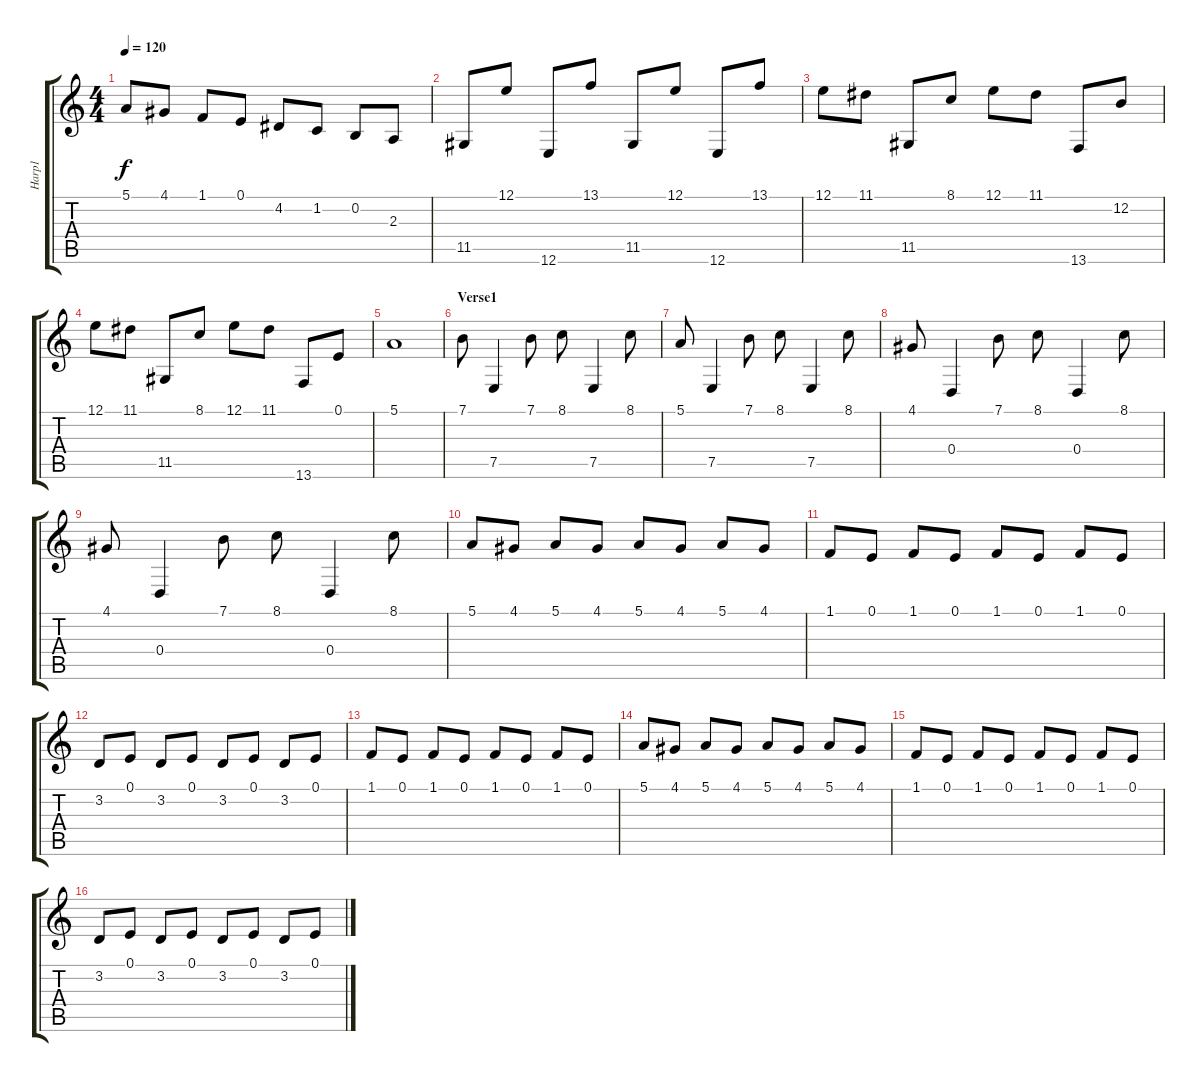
\track ("Harp1" "Harp1") {instrument orchestralharp}
\staff {score tabs}
\tuning (E4 B3 G3 D3 A2 E2) {hide}
\ts (4 4)
\tempo 120
\clef g2
\ks c
5.1.8{dy f} 4.1.8 1.1.8 0.1.8 4.2.8 1.2.8 0.2.8 2.3.8 |
11.5.8 12.1.8 12.6.8 13.1.8 11.5.8 12.1.8 12.6.8 13.1.8 |
12.1.8 11.1.8 11.5.8 8.1.8 12.1.8 11.1.8 13.6.8 12.2.8 |
12.1.8 11.1.8 11.5.8 8.1.8 12.1.8 11.1.8 13.6.8 0.1.8 |
5.1.1 |
\section ("" "Verse1")
7.1.8 7.5.4 7.1.8 8.1.8 7.5.4 8.1.8 |
5.1.8 7.5.4 7.1.8 8.1.8 7.5.4 8.1.8 |
4.1.8 0.4.4 7.1.8 8.1.8 0.4.4 8.1.8 |
4.1.8 0.4.4 7.1.8 8.1.8 0.4.4 8.1.8 |
5.1.8 4.1.8 5.1.8 4.1.8 5.1.8 4.1.8 5.1.8 4.1.8 |
1.1.8 0.1.8 1.1.8 0.1.8 1.1.8 0.1.8 1.1.8 0.1.8 |
3.2.8 0.1.8 3.2.8 0.1.8 3.2.8 0.1.8 3.2.8 0.1.8 |
1.1.8 0.1.8 1.1.8 0.1.8 1.1.8 0.1.8 1.1.8 0.1.8 |
5.1.8 4.1.8 5.1.8 4.1.8 5.1.8 4.1.8 5.1.8 4.1.8 |
1.1.8 0.1.8 1.1.8 0.1.8 1.1.8 0.1.8 1.1.8 0.1.8 |
3.2.8 0.1.8 3.2.8 0.1.8 3.2.8 0.1.8 3.2.8 0.1.8
